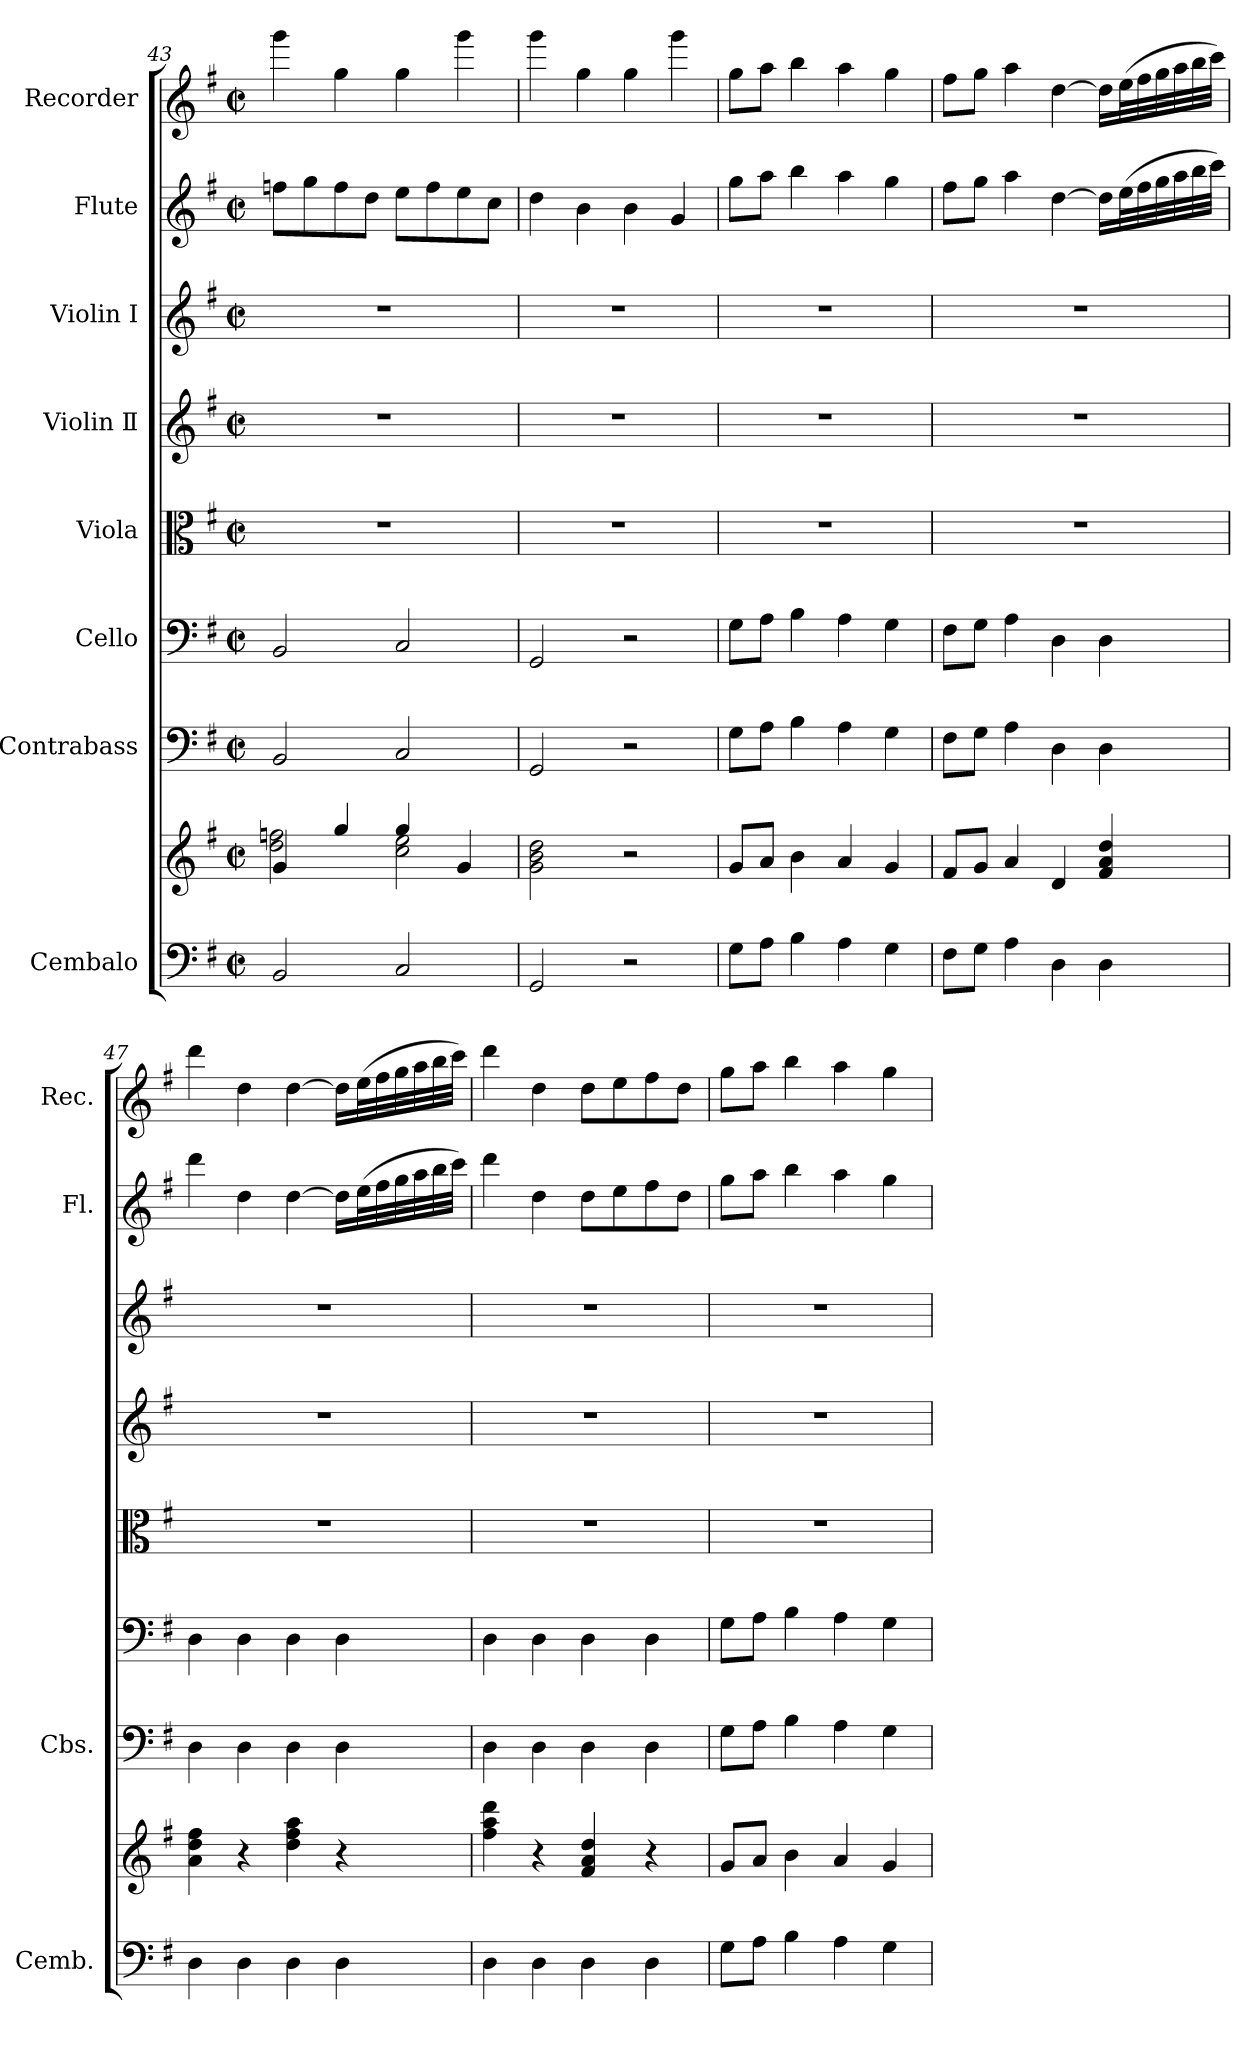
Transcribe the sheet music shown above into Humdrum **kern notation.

**kern	**kern	**kern	**kern	**kern	**kern	**kern	**kern	**kern
*part8	*part8	*part7	*part6	*part5	*part4	*part3	*part2	*part1
*staff9	*staff8	*staff7	*staff6	*staff5	*staff4	*staff3	*staff2	*staff1
*I"Cembalo	*	*I"Contrabass	*I"Cello	*I"Viola	*I"Violin Ⅱ	*I"Violin Ⅰ	*I"Flute	*I"Recorder
*I'Cemb.	*	*I'Cbs.	*	*	*	*	*I'Fl.	*I'Rec.
*clefF4	*clefG2	*clefF4	*clefF4	*clefC3	*clefG2	*clefG2	*clefG2	*clefG2
*	*	*ITrd7c12	*	*	*	*	*	*
*k[f#]	*k[f#]	*k[f#]	*k[f#]	*k[f#]	*k[f#]	*k[f#]	*k[f#]	*k[f#]
*M2/2	*M2/2	*M2/2	*M2/2	*M2/2	*M2/2	*M2/2	*M2/2	*M2/2
*met(c|)	*met(c|)	*met(c|)	*met(c|)	*met(c|)	*met(c|)	*met(c|)	*met(c|)	*met(c|)
=43	=43	=43	=43	=43	=43	=43	=43	=43
*	*^	*	*	*	*	*	*	*
2BB/	4g/	2dd\ 2ffn\	2BBB/	2BB/	1r	1r	1r	8ffn\L	4ggg\
.	.	.	.	.	.	.	.	8gg\	.
.	4gg/	.	.	.	.	.	.	8ff\	4gg\
.	.	.	.	.	.	.	.	8dd\J	.
2C/	4gg/	2cc\ 2ee\	2CC/	2C/	.	.	.	8ee\L	4gg\
.	.	.	.	.	.	.	.	8ff\	.
.	4g/	.	.	.	.	.	.	8ee\	4ggg\
.	.	.	.	.	.	.	.	8cc\J	.
*	*v	*v	*	*	*	*	*	*	*
=44	=44	=44	=44	=44	=44	=44	=44	=44
2GG/	2g\ 2b\ 2dd\	2GGG/	2GG/	1r	1r	1r	4dd\	4ggg\
.	.	.	.	.	.	.	4b\	4gg\
2r	2r	2r	2r	.	.	.	4b\	4gg\
.	.	.	.	.	.	.	4g/	4ggg\
=45	=45	=45	=45	=45	=45	=45	=45	=45
8G\L	8g/L	8GG\L	8G\L	1r	1r	1r	8gg\L	8gg\L
8A\J	8a/J	8AA\J	8A\J	.	.	.	8aa\J	8aa\J
4B\	4b\	4BB\	4B\	.	.	.	4bb\	4bb\
4A\	4a/	4AA\	4A\	.	.	.	4aa\	4aa\
4G\	4g/	4GG\	4G\	.	.	.	4gg\	4gg\
=46	=46	=46	=46	=46	=46	=46	=46	=46
8F#\L	8f#/L	8FF#\L	8F#\L	1r	1r	1r	8ff#\L	8ff#\L
8G\J	8g/J	8GG\J	8G\J	.	.	.	8gg\J	8gg\J
4A\	4a/	4AA\	4A\	.	.	.	4aa\	4aa\
4D\	4d/	4DD\	4D\	.	.	.	[4dd\	[4dd\
4D\	4f#/ 4a/ 4dd/	4DD\	4D\	.	.	.	16dd\LL]	16dd\LL]
.	.	.	.	.	.	.	(>32ee\L	(>32ee\L
.	.	.	.	.	.	.	32ff#\	32ff#\
.	.	.	.	.	.	.	32gg\	32gg\
.	.	.	.	.	.	.	32aa\	32aa\
.	.	.	.	.	.	.	32bb\	32bb\
.	.	.	.	.	.	.	32ccc\JJJ)	32ccc\JJJ)
=47	=47	=47	=47	=47	=47	=47	=47	=47
4D\	4a\ 4dd\ 4ff#\	4DD\	4D\	1r	1r	1r	4ddd\	4ddd\
4D\	4r	4DD\	4D\	.	.	.	4dd\	4dd\
4D\	4dd\ 4ff#\ 4aa\	4DD\	4D\	.	.	.	[4dd\	[4dd\
4D\	4r	4DD\	4D\	.	.	.	16dd\LL]	16dd\LL]
.	.	.	.	.	.	.	(>32ee\L	(>32ee\L
.	.	.	.	.	.	.	32ff#\	32ff#\
.	.	.	.	.	.	.	32gg\	32gg\
.	.	.	.	.	.	.	32aa\	32aa\
.	.	.	.	.	.	.	32bb\	32bb\
.	.	.	.	.	.	.	32ccc\JJJ)	32ccc\JJJ)
!!LO:PB:g=z
=48	=48	=48	=48	=48	=48	=48	=48	=48
4D\	4ff#\ 4aa\ 4ddd\	4DD\	4D\	1r	1r	1r	4ddd\	4ddd\
4D\	4r	4DD\	4D\	.	.	.	4dd\	4dd\
4D\	4f#/ 4a/ 4dd/	4DD\	4D\	.	.	.	8dd\L	8dd\L
.	.	.	.	.	.	.	8ee\	8ee\
4D\	4r	4DD\	4D\	.	.	.	8ff#\	8ff#\
.	.	.	.	.	.	.	8dd\J	8dd\J
=49	=49	=49	=49	=49	=49	=49	=49	=49
8G\L	8g/L	8GG\L	8G\L	1r	1r	1r	8gg\L	8gg\L
8A\J	8a/J	8AA\J	8A\J	.	.	.	8aa\J	8aa\J
4B\	4b\	4BB\	4B\	.	.	.	4bb\	4bb\
4A\	4a/	4AA\	4A\	.	.	.	4aa\	4aa\
4G\	4g/	4GG\	4G\	.	.	.	4gg\	4gg\
=	=	=	=	=	=	=	=	=
*-	*-	*-	*-	*-	*-	*-	*-	*-
